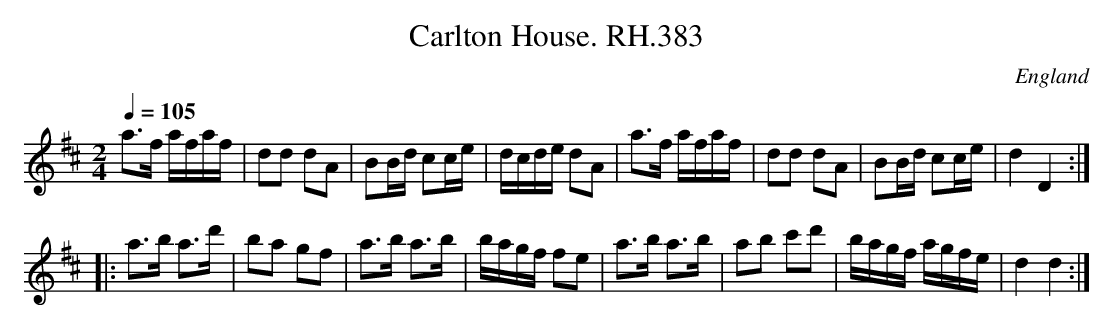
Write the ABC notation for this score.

X:1
T:Carlton House. RH.383
O:England
M:2/4
L:1/8
Q:1/4=105
K:D major
a>f a/f/a/f/|dd dA|BB/d/ cc/e/|d/c/d/e/ dA|\
a>f a/f/a/f/|dd dA|BB/d/ cc/e/|d2 D2:|!
|:a>b a>d'|ba gf|a>b a>b|b/a/g/f/ fe|\
a>b a>b|ab c'd'|b/a/g/f/ a/g/f/e/|d2 d2:|
